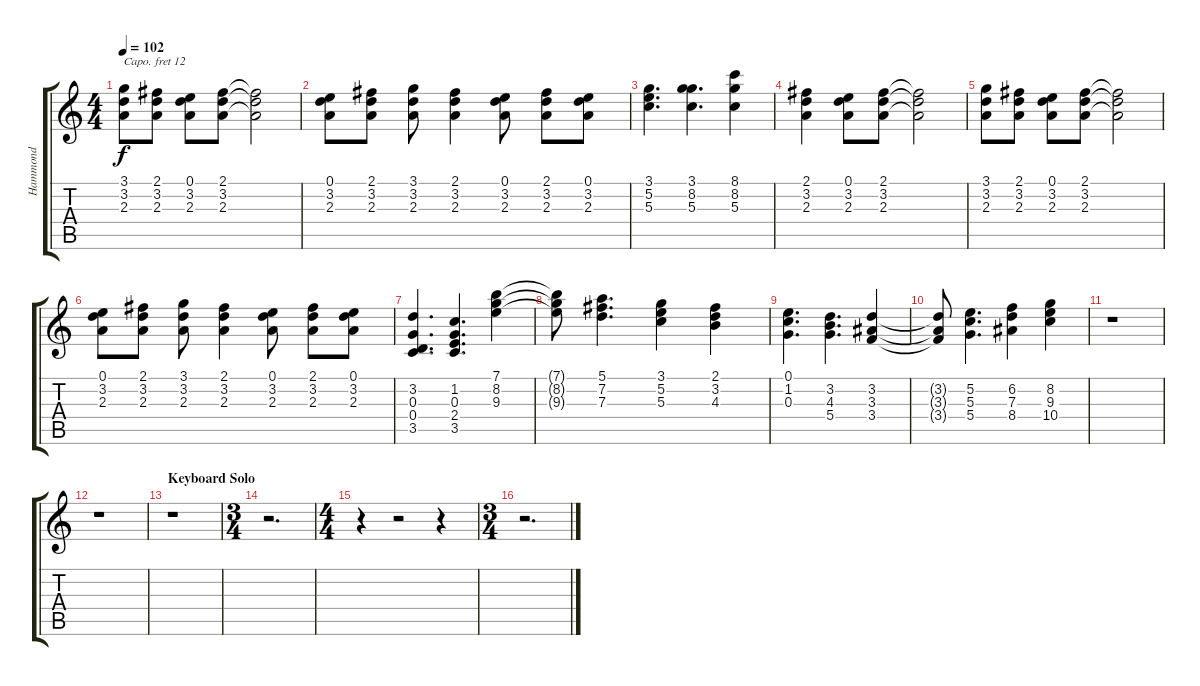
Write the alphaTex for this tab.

\track ("Hammond" "Hammond") {instrument drawbarorgan}
\staff {score tabs}
\capo 12
\tuning (E4 B3 G3 D3 A2 E2) {hide}
\ts (4 4)
\tempo 102
\clef g2
\ks c
(3.1 3.2 2.3).8{dy f} (2.1 3.2 2.3).8 (0.1 3.2 2.3).8 (2.1 3.2 2.3).8 (2.1{t} 3.2{t} 2.3{t}).2 |
(0.1 3.2 2.3).8 (2.1 3.2 2.3).8 (3.1 3.2 2.3).8 (2.1 3.2 2.3).4 (0.1 3.2 2.3).8 (2.1 3.2 2.3).8 (0.1 3.2 2.3).8 |
(3.1 5.2 5.3).4{d} (3.1 8.2 5.3).4{d} (8.1 8.2 5.3).4 |
(2.1 3.2 2.3).4 (0.1 3.2 2.3).8 (2.1 3.2 2.3).8 (2.1{t} 3.2{t} 2.3{t}).2 |
(3.1 3.2 2.3).8 (2.1 3.2 2.3).8 (0.1 3.2 2.3).8 (2.1 3.2 2.3).8 (2.1{t} 3.2{t} 2.3{t}).2 |
(0.1 3.2 2.3).8 (2.1 3.2 2.3).8 (3.1 3.2 2.3).8 (2.1 3.2 2.3).4 (0.1 3.2 2.3).8 (2.1 3.2 2.3).8 (0.1 3.2 2.3).8 |
(3.2 0.3 0.4 3.5).4{d} (1.2 0.3 2.4 3.5).4{d} (7.1 8.2 9.3).4 |
(7.1{t} 8.2{t} 9.3{t}).8 (5.1 7.2 7.3).4{d} (3.1 5.2 5.3).4 (2.1 3.2 4.3).4 |
(0.1 1.2 0.3).4{d} (3.2 4.3 5.4).4{d} (3.2 3.3 3.4).4 |
(3.2{t} 3.3{t} 3.4{t}).8 (5.2 5.3 5.4).4{d} (6.2 7.3 8.4).4 (8.2 9.3 10.4).4 |
r.1 |
r.1 |
\section ("" "Keyboard Solo")
r.1 |
\ts (3 4)
r.2{d} |
\ts (4 4)
r.4 r.2 r.4 |
\ts (3 4)
r.2{d}
